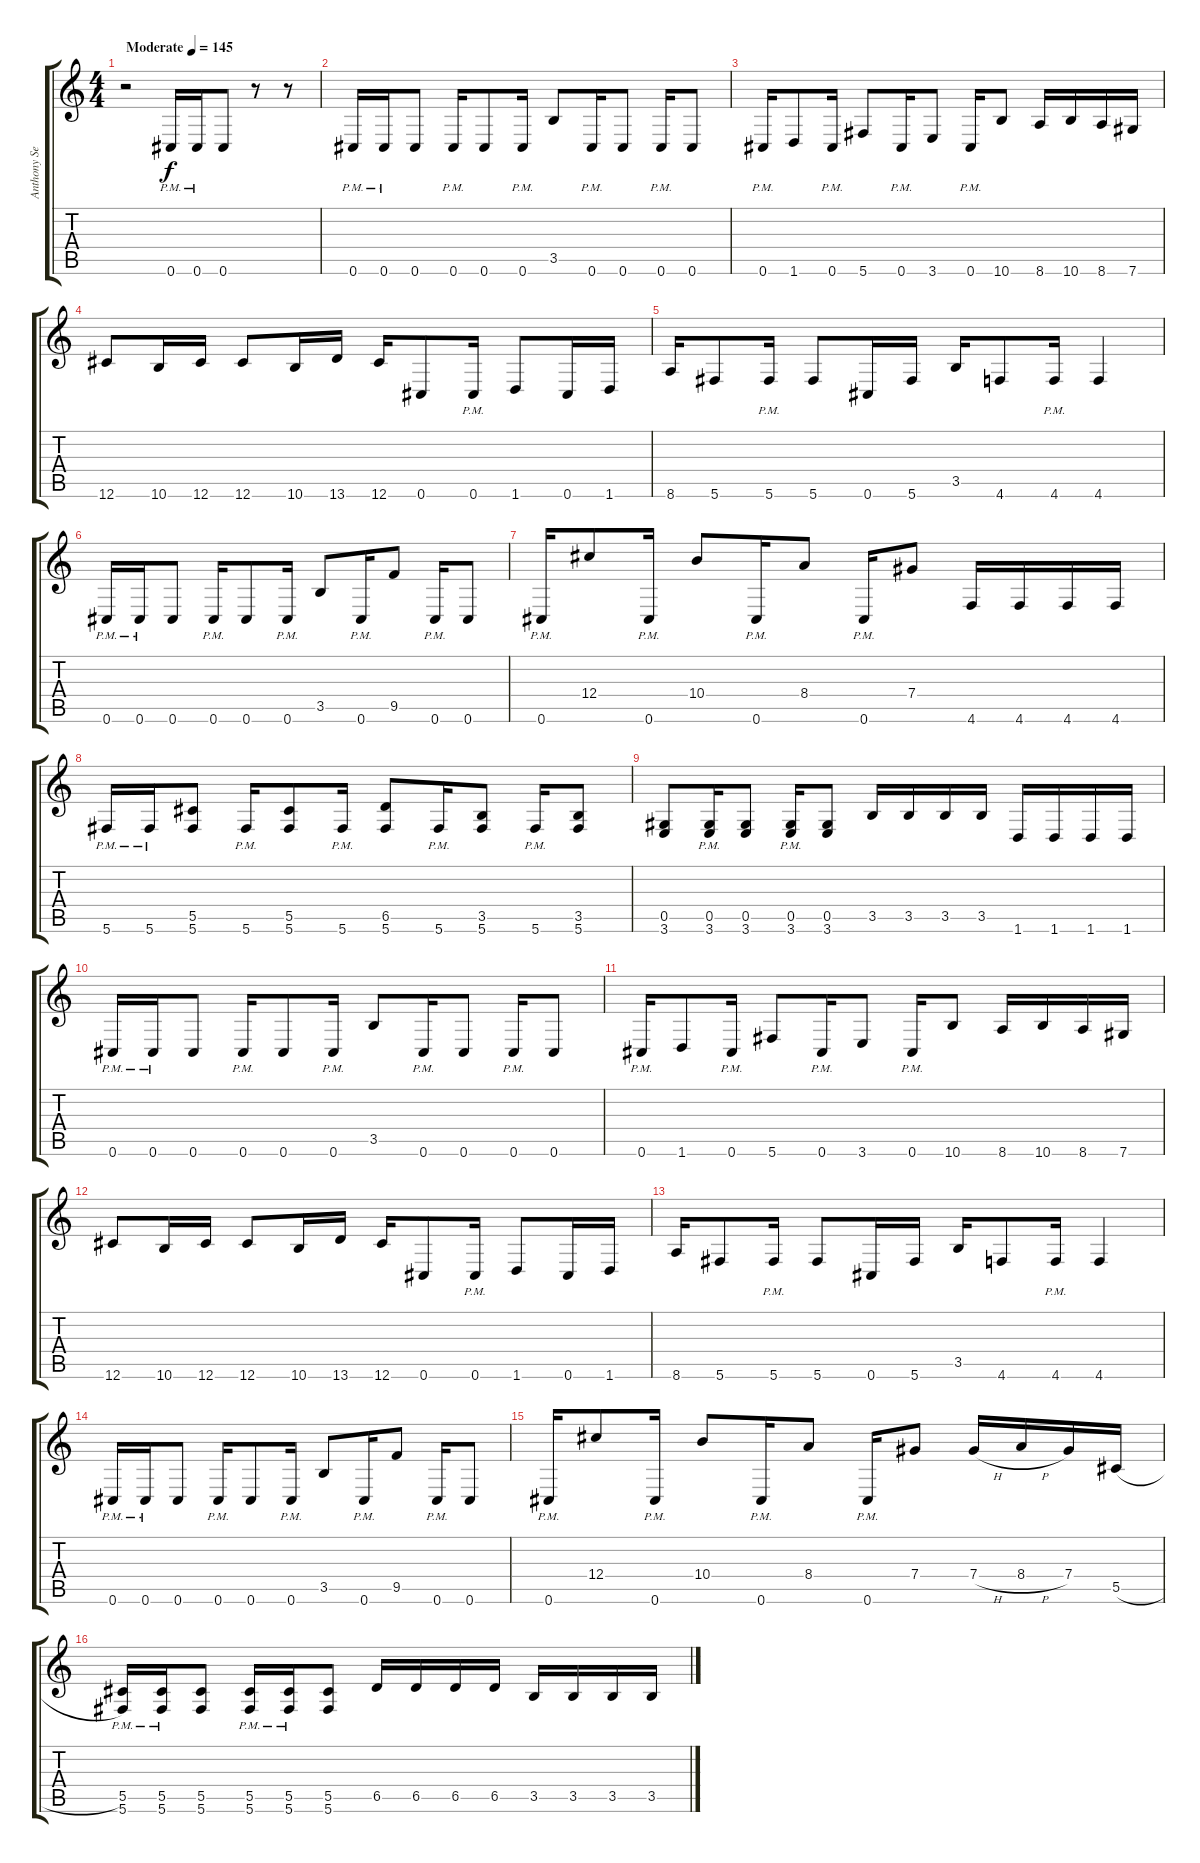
\track ("Anthony Sepe" "Anthony Se") {instrument distortionguitar}
\staff {score tabs}
\tuning (Eb4 Bb3 Gb3 Db3 Ab2 Db2) {hide}
\ts (4 4)
\tempo (145 "Moderate")
\clef g2
\ks c
r.2{dy f instrument distortionguitar} 0.6{pm}.16 0.6{pm}.16 0.6.8 r.8 r.8 |
0.6{pm}.16 0.6{pm}.16 0.6.8 0.6{pm}.16 0.6.8 0.6{pm}.16 3.5.8 0.6{pm}.16 0.6.8 0.6{pm}.16 0.6.8 |
0.6{pm}.16 1.6.8 0.6{pm}.16 5.6.8 0.6{pm}.16 3.6.8 0.6{pm}.16 10.6.8 8.6.16 10.6.16 8.6.16 7.6.16 |
12.6.8 10.6.16 12.6.16 12.6.8 10.6.16 13.6.16 12.6.16 0.6.8 0.6{pm}.16 1.6.8 0.6.16 1.6.16 |
8.6.16 5.6.8 5.6{pm}.16 5.6.8 0.6.16 5.6.16 3.5.16 4.6.8 4.6{pm}.16 4.6.4 |
0.6{pm}.16 0.6{pm}.16 0.6.8 0.6{pm}.16 0.6.8 0.6{pm}.16 3.5.8 0.6{pm}.16 9.5.8 0.6{pm}.16 0.6.8 |
0.6{pm}.16 12.4.8 0.6{pm}.16 10.4.8 0.6{pm}.16 8.4.8 0.6{pm}.16 7.4.8 4.6.16 4.6.16 4.6.16 4.6.16 |
5.6{pm}.16 5.6{pm}.16 (5.5 5.6).8 5.6{pm}.16 (5.5 5.6).8 5.6{pm}.16 (6.5 5.6).8 5.6{pm}.16 (3.5 5.6).8 5.6{pm}.16 (3.5 5.6).8 |
(0.5 3.6).8 (0.5{pm} 3.6{pm}).16 (0.5 3.6).8 (0.5{pm} 3.6{pm}).16 (0.5 3.6).8 3.5.16 3.5.16 3.5.16 3.5.16 1.6.16 1.6.16 1.6.16 1.6.16 |
0.6{pm}.16 0.6{pm}.16 0.6.8 0.6{pm}.16 0.6.8 0.6{pm}.16 3.5.8 0.6{pm}.16 0.6.8 0.6{pm}.16 0.6.8 |
0.6{pm}.16 1.6.8 0.6{pm}.16 5.6.8 0.6{pm}.16 3.6.8 0.6{pm}.16 10.6.8 8.6.16 10.6.16 8.6.16 7.6.16 |
12.6.8 10.6.16 12.6.16 12.6.8 10.6.16 13.6.16 12.6.16 0.6.8 0.6{pm}.16 1.6.8 0.6.16 1.6.16 |
8.6.16 5.6.8 5.6{pm}.16 5.6.8 0.6.16 5.6.16 3.5.16 4.6.8 4.6{pm}.16 4.6.4 |
0.6{pm}.16 0.6{pm}.16 0.6.8 0.6{pm}.16 0.6.8 0.6{pm}.16 3.5.8 0.6{pm}.16 9.5.8 0.6{pm}.16 0.6.8 |
0.6{pm}.16 12.4.8 0.6{pm}.16 10.4.8 0.6{pm}.16 8.4.8 0.6{pm}.16 7.4.8 7.4{h}.16 8.4{h}.16 7.4.16 5.5{h}.16 |
(5.5{pm} 5.6{pm}).16 (5.5{pm} 5.6{pm}).16 (5.5 5.6).8 (5.5{pm} 5.6{pm}).16 (5.5{pm} 5.6{pm}).16 (5.5 5.6).8 6.5.16 6.5.16 6.5.16 6.5.16 3.5.16 3.5.16 3.5.16 3.5.16
